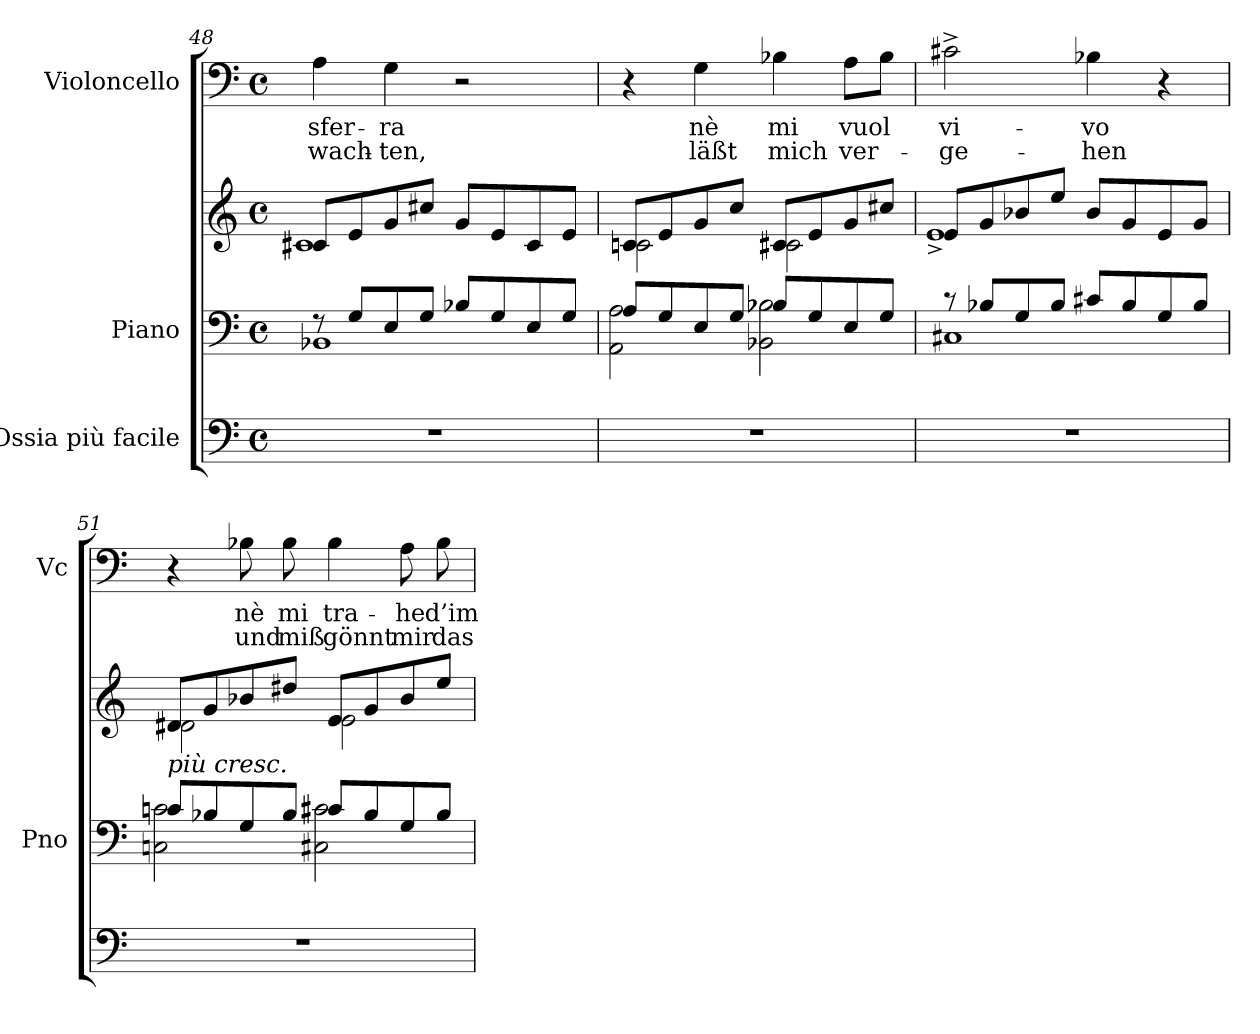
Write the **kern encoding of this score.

**kern	**kern	**kern	**kern	**text	**text
*part3	*part2	*part2	*part1	*part1	*part1
*staff4	*staff3	*staff2	*staff1	*staff1	*staff1
*I"Ossia più facile	*I"Piano	*	*I"Violoncello	*	*
*	*I'Pno	*	*I'Vc	*	*
*clefF4	*clefF4	*clefG2	*clefF4	*	*
*k[]	*k[]	*k[]	*k[]	*	*
*M4/4	*M4/4	*M4/4	*M4/4	*	*
*met(c)	*met(c)	*met(c)	*met(c)	*	*
=48	=48	=48	=48	=48	=48
*	*^	*^	*	*	*
!	!	!	!	!	!	!LO:LY:b	!LO:LY:b
1r	8rF	1BB-X	8c#X/L	1c#	4A\	sfer-	-wach-
.	8G/L	.	8e/	.	.	.	.
!	!	!	!	!	!	!LO:LY:b	!LO:LY:b
.	8E/	.	8g/	.	4G\	-ra	-ten,
.	8G/J	.	8cc#X/J	.	.	.	.
.	8B-X/L	.	8g/L	.	2r	.	.
.	8G/	.	8e/	.	.	.	.
.	8E/	.	8c#/	.	.	.	.
.	8G/J	.	8e/J	.	.	.	.
=49	=49	=49	=49	=49	=49	=49	=49
1r	8A/L	2AA\ 2A\	8cn/L	2cn\	4r	.	.
.	8G/	.	8e/	.	.	.	.
!	!	!	!	!	!	!LO:LY:b	!LO:LY:b
.	8E/	.	8g/	.	4G\	nè	läßt
.	8G/J	.	8cc/J	.	.	.	.
!	!	!	!	!	!	!LO:LY:b	!LO:LY:b
.	8B-X/L	2BB-X\ 2B-\	8c#X/L	2c#\	4B-X\	mi	mich
.	8G/	.	8e/	.	.	.	.
!	!	!	!	!	!	!LO:LY:b	!LO:LY:b
.	8E/	.	8g/	.	8A\L	vuol	ver-
.	8G/J	.	8cc#X/J	.	8B-\J	.	.
!!LO:LB:g=z
=50	=50	=50	=50	=50	=50	=50	=50
!	!	!	!	!	!	!LO:LY:b	!LO:LY:b
1r	8r	1C#X	8e/L	1e^	2c#X^\	vi-	-ge-
.	8B-X/L	.	8g/	.	.	.	.
.	8G/	.	8b-X/	.	.	.	.
.	8B-/J	.	8ee/J	.	.	.	.
!	!	!	!	!	!	!LO:LY:b	!LO:LY:b
.	8c#X/L	.	8b-/L	.	4B-X\	-vo	-hen
.	8B-/	.	8g/	.	.	.	.
.	8G/	.	8e/	.	4r	.	.
.	8B-/J	.	8g/J	.	.	.	.
=51	=51	=51	=51	=51	=51	=51	=51
!	!	!	!LO:TX:b:i:t=più cresc.	!	!	!	!
1r	8cn/L	2Cn\ 2cn\	8d#X/L	2d#\	4r	.	.
.	8B-X/	.	8g/	.	.	.	.
!	!	!	!	!	!	!LO:LY:b	!LO:LY:b
.	8G/	.	8b-X/	.	8B-X\	nè	und
!	!	!	!	!	!	!LO:LY:b	!LO:LY:b
.	8B-/J	.	8dd#X/J	.	8B-\	mi	miß
!	!	!	!	!	!	!LO:LY:b	!LO:LY:b
.	8c#X/L	2C#X\ 2c#\	8e/L	2e\	4B-\	tra-	gönnt
.	8B-/	.	8g/	.	.	.	.
!	!	!	!	!	!	!LO:LY:b	!LO:LY:b
.	8G/	.	8b-/	.	8A\	-he	mir
!	!	!	!	!	!	!LO:LY:b	!LO:LY:b
.	8B-/J	.	8ee/J	.	8B-\	d’im-	das
*	*v	*v	*	*	*	*	*
*	*	*v	*v	*	*	*
=	=	=	=	=	=
*-	*-	*-	*-	*-	*-
